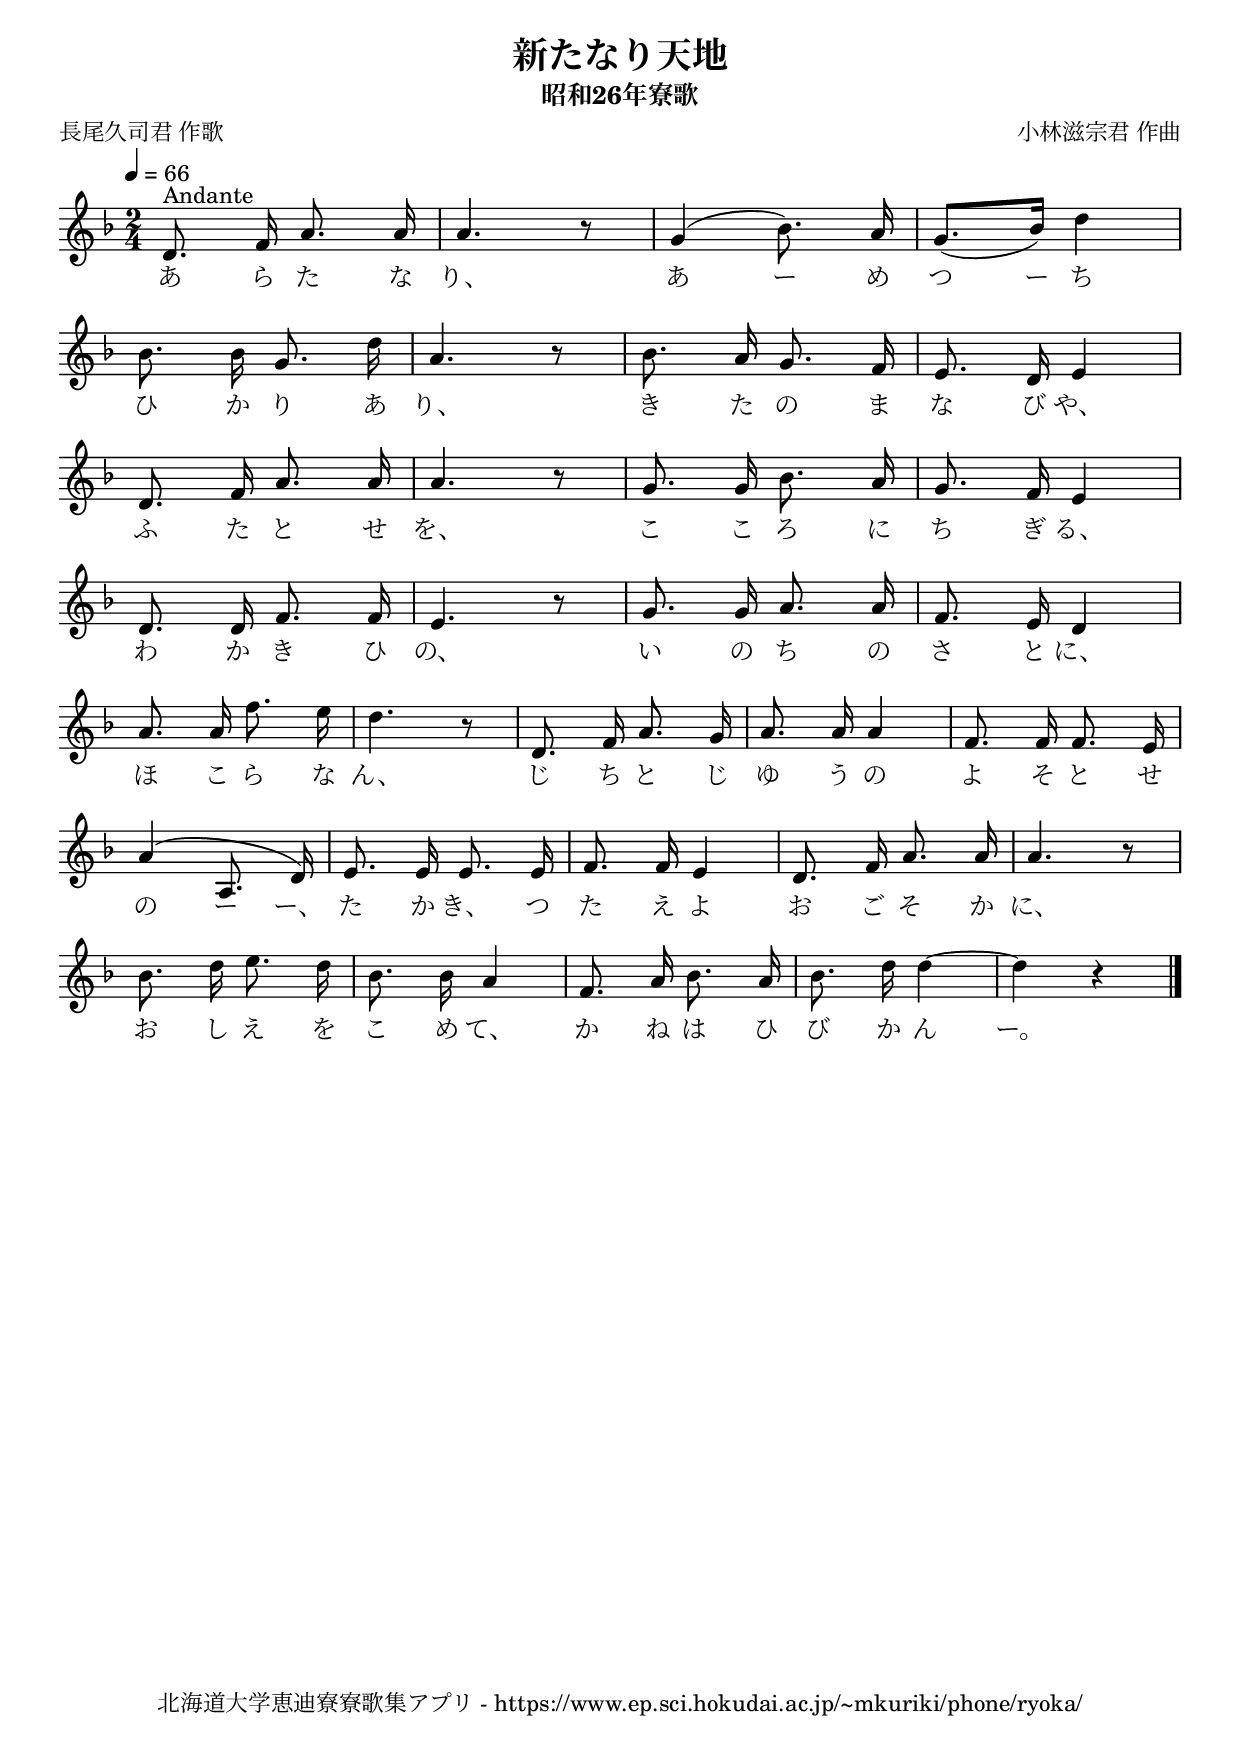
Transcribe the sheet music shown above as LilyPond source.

\version "2.18.2"

\paper {indent = 0}

\header {
  title = "新たなり天地"
  subtitle = "昭和26年寮歌"
  composer = "小林滋宗君 作曲"
  poet = "長尾久司君 作歌"
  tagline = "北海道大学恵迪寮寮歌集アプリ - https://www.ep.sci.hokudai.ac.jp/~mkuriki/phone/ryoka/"
}


melody = \relative c'{
  \tempo 4 = 66
  \autoBeamOff
  \numericTimeSignature
  \override BreathingSign.text = \markup { \musicglyph #"scripts.upedaltoe" } % ブレスの記号指定
  \key d \minor 
  \time 2/4
  \set melismaBusyProperties = #'()
  d8.^\markup "Andante" f16 a8. a16 |
  a4. r8 |
  g4 (bes8.) a16 |
  g8. [(bes16)] d4 | \break
  bes8. bes16 g8. d'16 |
  a4. r8 |
  bes8. a16 g8. f16 |
  e8. d16 e4 | \break
  d8. f16 a8. a16 |
  a4. r8 |
  g8. g16 bes8. a16 |
  g8. f16 e4 | \break
  %d8. f16 a8. a16 |
  %a4. r8 ||
  %g8. g16 bes8. a16 |
  %g8. f16 e4 | \break
  d8. d16 f8. f16 |
  e4. r8 |
  g8. g16 a8. a16 |
  f8. e16 d4 | \break
  a'8. a16 f'8. e16 |
  d4. r8 |
  d,8. f16 a8. g16 |
  a8. a16 a4 |
  f8. f16 f8. e16 | \break
  a4 ^(a,8. d16) |
  e8. e16 e8. e16 |
  f8. f16 e4 |
  d8. f16 a8. a16 |
  a4. r8 | \break
  bes8. d16 e8. d16 |
  bes8. bes16 a4 |
  f8. a16 bes8. a16 |
  bes8. d16 d4 ~ |
  d4 r4 |
  \bar "|."
}

text = \lyricmode {
  あ ら た な り、 あ ー め つ ー ち
  ひ か り あ り、 き た の ま な び や、
  ふ た と せ を、 こ こ ろ に ち ぎ る、
  わ か き ひ の、 い の ち の さ と に、
  ほ こ ら な ん、 じ ち と じ ゆ う の よ そ と せ
  の ー ー、 た か き、 つ た え よ お ご そ か に、
  お し え を こ め て、 か ね は ひ び か ん ー。
}



\score {
  <<
    % ギターコード
    %{
    \new ChordNames \with {midiInstrument = #"acoustic guitar (nylon)"}{
      \set chordChanges = ##t
      \harmony
    }
    %}
    
    % メロディーライン
    \new Voice = "one"{\melody}
    % 歌詞
    \new Lyrics \lyricsto "one" \text
    % 太鼓
    % \new DrumStaff \with{
    %   \remove "Time_signature_engraver"
    %   drumStyleTable = #percussion-style
    %   \override StaffSymbol.line-count = #1
    %   \hide Stem
    % }
    % \drum
  >>
  
\midi {}
\layout {
  \context {
    \Score
    \remove "Bar_number_engraver"
  }
}

}

